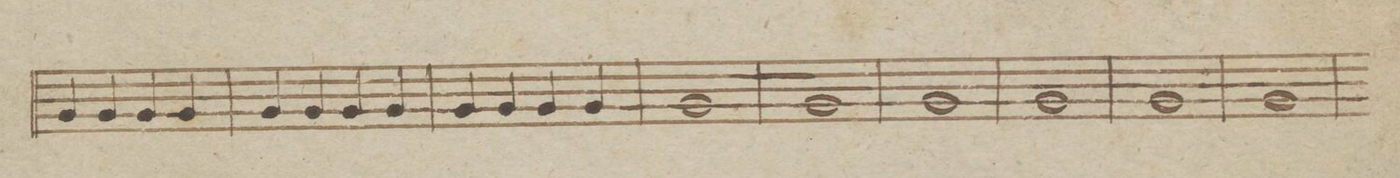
**kern	**dynam
*I"Violon e Violoncello	*
*clefF4	*
*k[b-e-]	*
*met(c|)	*
*M2/2	*
4BB-/	.
4BB-/	.
4BB-/	.
4BB-/	.
=76	=76
4BB-/	.
4BB-/	.
4BB-/	.
4BB-/	.
=77	=77
4BB-/	.
4BB-/	.
4BB-/	.
4BB-/	.
=78	=78
1BB-	.
=79	=79
1BB-	.
=80	=80
1BB-	.
=81	=81
1BB-	.
=82	=82
1BB-	.
=83	=83
1BB-	.
=84	=84
*-	*-
